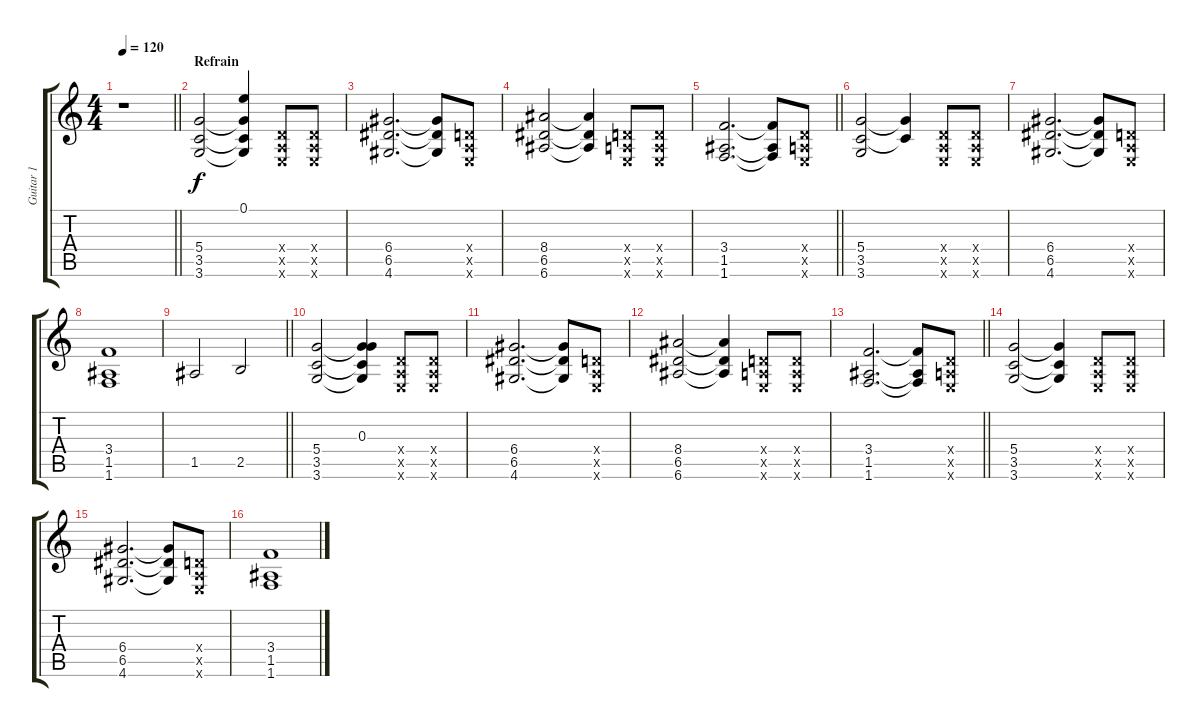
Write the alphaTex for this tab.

\track ("Guitar 1" "Guitar 1") {instrument distortionguitar}
\staff {score tabs}
\tuning (E4 B3 G3 D3 A2 E2) {hide}
\ts (4 4)
\tempo 120
\clef g2
\barLineRight lightlight
\ks c
r.1{dy f} |
\section ("" "Refrain")
(5.4 3.5 3.6).2 (0.1 5.4{t} 3.5{t} 3.6{t}).4 (0.4{x} 0.5{x} 0.6{x}).8 (0.4{x} 0.5{x} 0.6{x}).8 |
(6.4 6.5 4.6).2{d} (6.4{t} 6.5{t} 4.6{t}).8 (0.4{x} 0.5{x} 0.6{x}).8 |
(8.4 6.5 6.6).2 (8.4{t} 6.5{t} 6.6{t}).4 (0.4{x} 0.5{x} 0.6{x}).8 (0.4{x} 0.5{x} 0.6{x}).8 |
\barLineRight lightlight
(3.4 1.5 1.6).2{d} (3.4{t} 1.5{t} 1.6{t}).8 (0.4{x} 0.5{x} 0.6{x}).8 |
(5.4 3.5 3.6).2 (5.4{t} 3.5{t}).4 (0.4{x} 0.5{x} 0.6{x}).8 (0.4{x} 0.5{x} 0.6{x}).8 |
(6.4 6.5 4.6).2{d} (6.4{t} 6.5{t} 4.6{t}).8 (0.4{x} 0.5{x} 0.6{x}).8 |
(3.4 1.5 1.6).1 |
\barLineRight lightlight
1.5.2 2.5.2 |
(5.4 3.5 3.6).2 (0.3 5.4{t} 3.5{t} 3.6{t}).4 (0.4{x} 0.5{x} 0.6{x}).8 (0.4{x} 0.5{x} 0.6{x}).8 |
(6.4 6.5 4.6).2{d} (6.4{t} 6.5{t} 4.6{t}).8 (0.4{x} 0.5{x} 0.6{x}).8 |
(8.4 6.5 6.6).2 (8.4{t} 6.5{t} 6.6{t}).4 (0.4{x} 0.5{x} 0.6{x}).8 (0.4{x} 0.5{x} 0.6{x}).8 |
\barLineRight lightlight
(3.4 1.5 1.6).2{d} (3.4{t} 1.5{t} 1.6{t}).8 (0.4{x} 0.5{x} 0.6{x}).8 |
(5.4 3.5 3.6).2 (5.4{t} 3.5{t} 3.6{t}).4 (0.4{x} 0.5{x} 0.6{x}).8 (0.4{x} 0.5{x} 0.6{x}).8 |
(6.4 6.5 4.6).2{d} (6.4{t} 6.5{t} 4.6{t}).8 (0.4{x} 0.5{x} 0.6{x}).8 |
(3.4 1.5 1.6).1
